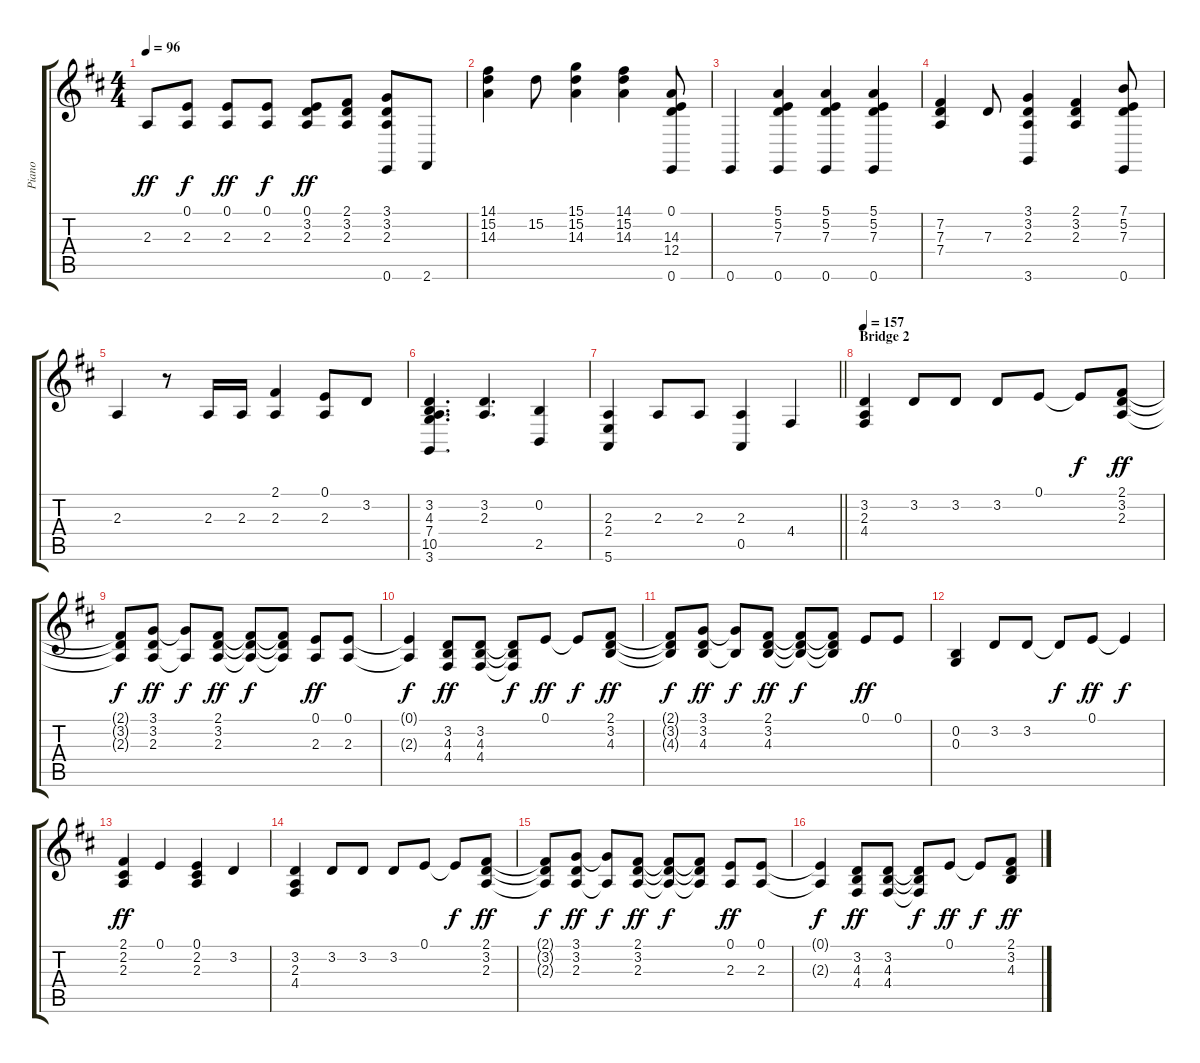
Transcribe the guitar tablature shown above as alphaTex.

\track ("Piano" "Piano") {instrument brightacousticpiano}
\staff {score tabs}
\tuning (E4 B3 G3 D3 A2 E2) {hide}
\ts (4 4)
\tempo 96
\clef g2
\ks d
2.3.8{dy ff} (0.1 2.3).8{dy f} (0.1 2.3).8{dy ff} (0.1 2.3).8{dy f} (0.1 3.2 2.3).8{dy ff} (2.1 3.2 2.3).8 (3.1 3.2 2.3 0.6).8 2.6.8 |
(14.1 15.2 14.3).4 15.2.8 (15.1 15.2 14.3).4 (14.1 15.2 14.3).4 (0.1 14.3 12.4 0.6).8 |
0.6.4 (5.1 5.2 7.3 0.6).4 (5.1 5.2 7.3 0.6).4 (5.1 5.2 7.3 0.6).4 |
(7.2 7.3 7.4).4 7.3.8 (3.1 3.2 2.3 3.6).4 (2.1 3.2 2.3).4 (7.1 5.2 7.3 0.6).8 |
2.3.4 r.8 2.3.16 2.3.16 (2.1 2.3).4 (0.1 2.3).8 3.2.8 |
(3.2 4.3 7.4 10.5 3.6).4{d} (3.2 2.3).4{d} (0.2 2.5).4 |
\barLineRight lightlight
(2.3 2.4 5.6).4 2.3.8 2.3.8 (2.3 0.5).4 4.4.4 |
\section ("" "Bridge 2")
\tempo 157
(3.2 2.3 4.4).4 3.2.8 3.2.8 3.2.8 0.1.8 0.1{t}.8{dy f} (2.1 3.2 2.3).8{dy ff} |
(2.1{t} 3.2{t} 2.3{t}).8{dy f} (3.1 3.2 2.3).8{dy ff} (3.1{t} 2.3{t}).8{dy f} (2.1 3.2 2.3).8{dy ff} (2.1{t} 3.2{t} 2.3{t}).8{dy f} (2.1{t} 3.2{t} 2.3{t}).8 (0.1 2.3).8{dy ff} (0.1 2.3).8 |
(0.1{t} 2.3{t}).4{dy f} (3.2 4.3 4.4).8{dy ff} (3.2 4.3 4.4).8 (3.2{t} 4.3{t} 4.4{t}).8{dy f} 0.1.8{dy ff} 0.1{t}.8{dy f} (2.1 3.2 4.3).8{dy ff} |
(2.1{t} 3.2{t} 4.3{t}).8{dy f} (3.1 3.2 4.3).8{dy ff} (3.1{t} 4.3{t}).8{dy f} (2.1 3.2 4.3).8{dy ff} (2.1{t} 3.2{t} 4.3{t}).8{dy f} (2.1{t} 3.2{t} 4.3{t}).8 0.1.8{dy ff} 0.1.8 |
(0.2 0.3).4 3.2.8 3.2.8 3.2{t}.8{dy f} 0.1.8{dy ff} 0.1{t}.4{dy f} |
(2.1 2.2 2.3).4{dy ff} 0.1.4 (0.1 2.2 2.3).4 3.2.4 |
(3.2 2.3 4.4).4 3.2.8 3.2.8 3.2.8 0.1.8 0.1{t}.8{dy f} (2.1 3.2 2.3).8{dy ff} |
(2.1{t} 3.2{t} 2.3{t}).8{dy f} (3.1 3.2 2.3).8{dy ff} (3.1{t} 2.3{t}).8{dy f} (2.1 3.2 2.3).8{dy ff} (2.1{t} 3.2{t} 2.3{t}).8{dy f} (2.1{t} 3.2{t} 2.3{t}).8 (0.1 2.3).8{dy ff} (0.1 2.3).8 |
(0.1{t} 2.3{t}).4{dy f} (3.2 4.3 4.4).8{dy ff} (3.2 4.3 4.4).8 (3.2{t} 4.3{t} 4.4{t}).8{dy f} 0.1.8{dy ff} 0.1{t}.8{dy f} (2.1 3.2 4.3).8{dy ff}
